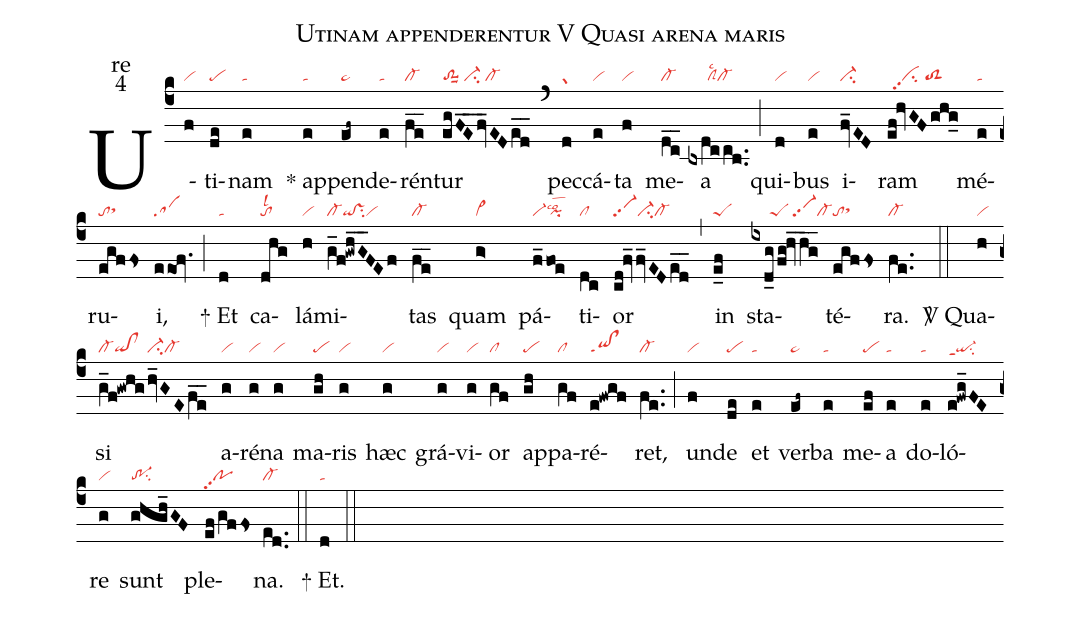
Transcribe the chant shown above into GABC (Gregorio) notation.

name:Utinam appenderentur V Quasi arena maris;
office-part:re;
mode:4;
nabc-lines:1;
%%
(c4) U(f|vi)ti(de|pe)nam(e|ta) <sp>*</sp>
ap(e|ta)pen(ef~|pe~)de(e|ta)rén(fe__|cl-)tur(egFE__fv_EDed__|to-1suu1/ci-/cl-) (`)
pec(d|gr)cá(e|vi)ta(f|vi) me(dc__|cl-)a(bxdccb..|//////clSlsc2cl-) (;)
qui(d|vi)bus(e|vi) i(fv_ED|ci-)ram(ef!hvGFghg_|//cipp2/toS2) mé(e|ta)ru(egffs|tosthh)i,(eeof.|sa) (;)

<sp>+</sp> Et(d|ta) ca(dhg|tolsl2)lá(h|vi)mi(g_f!gwhG__FEf|cl-qi!vssu2vi)tas(fe__|cl-)
quam(g>|vi>) pá(f_1foe|vi-pilsco2)ti(dc|cl)or(cd!fv_fv_EDed__|vi-pp2ci-cl-) (,)
in(e_f|peS) sta(ixd_g/fg!hv_hg__|//////peS/vi-pp2cl-)té(egffs|tosthh)ra.(fe..|cl-) (::)

<sp>V/</sp> Qua(h|vi)si(g_f!gwhg|cl-qi!cl|hv_GEfe__|ci-cl-) a(g|vi)ré(g|vi)na(g|vi) ma(gh|pe)ris(g|vi)
hæc(g|vi) grá(g|vi)vi(g|vi)or(gf|cl) ap(gh|pe)pa(gf|cl)ré(e!fwgf|qi!clppt1)ret,(fe..|cl-) (;)
un(f|vi)de(de|pe) et(e|ta) ver(ef~|pe~)ba(e|ta) me(ef|pe)a(e|ta) do(e|ta)ló(e!fwg_FE|qi-ppt1su2)re(g|vi)
sunt(ghgh_GF|tr-1su2) ple(ef/gffs|popp2)na.(ed..|cl-) (::)

<sp>+</sp> Et.(d|ta) (::)
